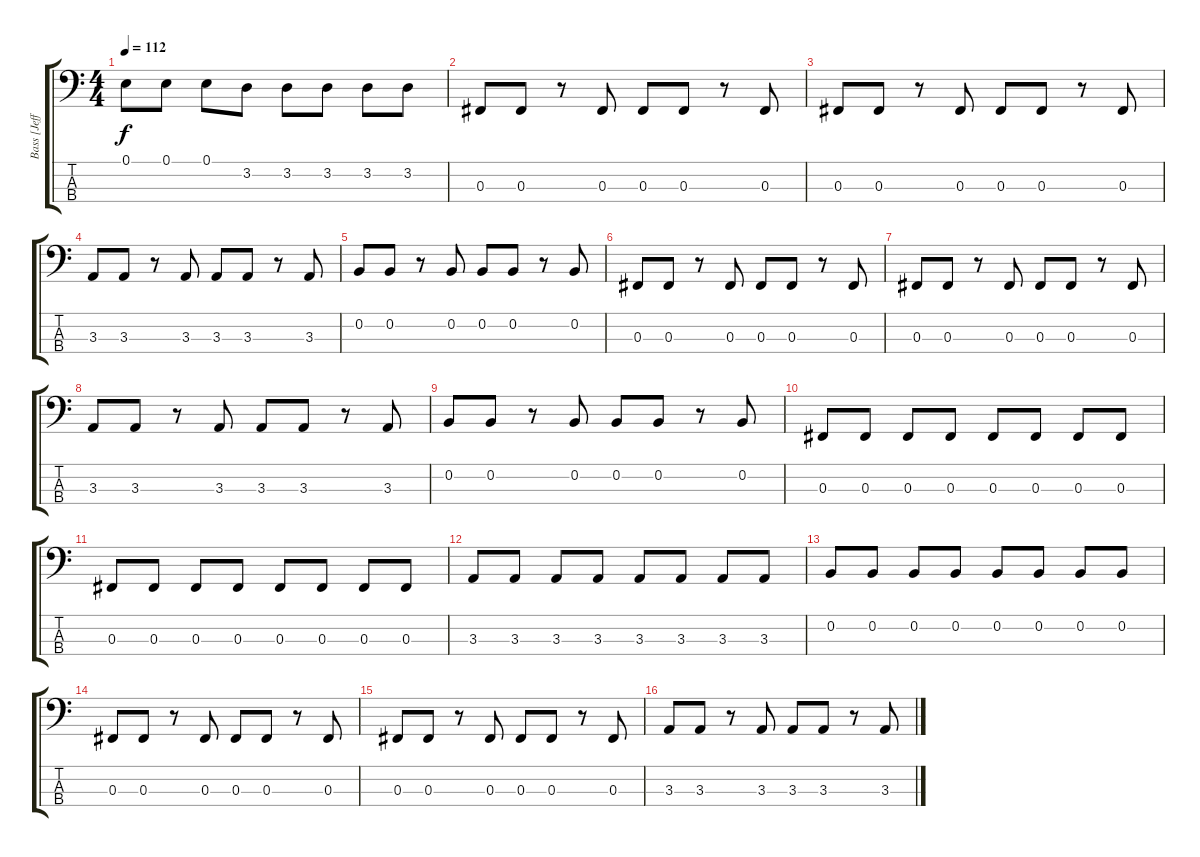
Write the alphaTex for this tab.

\track ("Bass [Jeff Caxide]" "Bass [Jeff") {instrument electricbasspick}
\staff {score tabs}
\tuning (E2 B1 Gb1 Db1) {hide}
\ts (4 4)
\tempo 112
\clef f4
\ks c
0.1.8{dy f} 0.1.8 0.1.8 3.2.8 3.2.8 3.2.8 3.2.8 3.2.8 |
0.3.8 0.3.8 r.8 0.3.8 0.3.8 0.3.8 r.8 0.3.8 |
0.3.8 0.3.8 r.8 0.3.8 0.3.8 0.3.8 r.8 0.3.8 |
3.3.8 3.3.8 r.8 3.3.8 3.3.8 3.3.8 r.8 3.3.8 |
0.2.8 0.2.8 r.8 0.2.8 0.2.8 0.2.8 r.8 0.2.8 |
0.3.8 0.3.8 r.8 0.3.8 0.3.8 0.3.8 r.8 0.3.8 |
0.3.8 0.3.8 r.8 0.3.8 0.3.8 0.3.8 r.8 0.3.8 |
3.3.8 3.3.8 r.8 3.3.8 3.3.8 3.3.8 r.8 3.3.8 |
0.2.8 0.2.8 r.8 0.2.8 0.2.8 0.2.8 r.8 0.2.8 |
0.3.8 0.3.8 0.3.8 0.3.8 0.3.8 0.3.8 0.3.8 0.3.8 |
0.3.8 0.3.8 0.3.8 0.3.8 0.3.8 0.3.8 0.3.8 0.3.8 |
3.3.8 3.3.8 3.3.8 3.3.8 3.3.8 3.3.8 3.3.8 3.3.8 |
0.2.8 0.2.8 0.2.8 0.2.8 0.2.8 0.2.8 0.2.8 0.2.8 |
0.3.8 0.3.8 r.8 0.3.8 0.3.8 0.3.8 r.8 0.3.8 |
0.3.8 0.3.8 r.8 0.3.8 0.3.8 0.3.8 r.8 0.3.8 |
3.3.8 3.3.8 r.8 3.3.8 3.3.8 3.3.8 r.8 3.3.8
